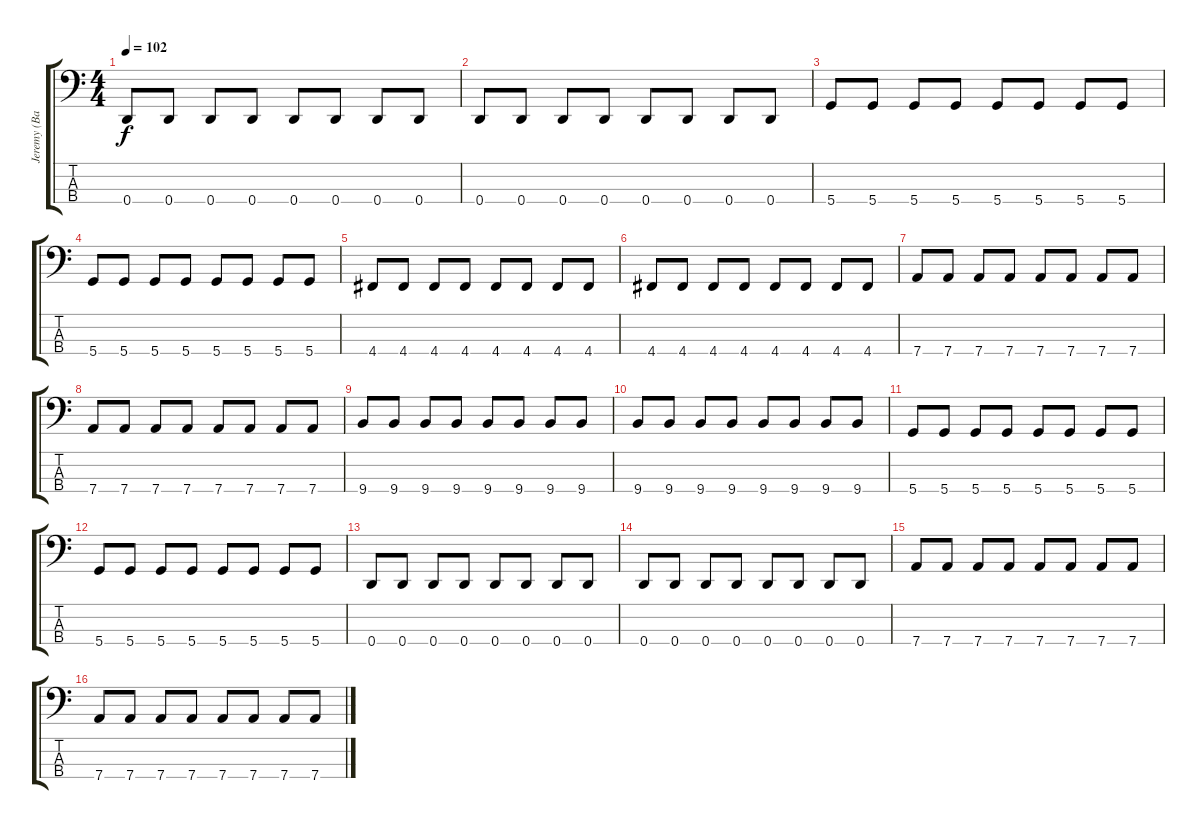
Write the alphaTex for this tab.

\track ("Jeremy (Bass)" "Jeremy (Ba") {instrument electricbasspick}
\staff {score tabs}
\tuning (G2 D2 A1 D1) {hide}
\ts (4 4)
\tempo 102
\clef f4
\ks c
0.4.8{dy f} 0.4.8 0.4.8 0.4.8 0.4.8 0.4.8 0.4.8 0.4.8 |
0.4.8 0.4.8 0.4.8 0.4.8 0.4.8 0.4.8 0.4.8 0.4.8 |
5.4.8 5.4.8 5.4.8 5.4.8 5.4.8 5.4.8 5.4.8 5.4.8 |
5.4.8 5.4.8 5.4.8 5.4.8 5.4.8 5.4.8 5.4.8 5.4.8 |
4.4.8 4.4.8 4.4.8 4.4.8 4.4.8 4.4.8 4.4.8 4.4.8 |
4.4.8 4.4.8 4.4.8 4.4.8 4.4.8 4.4.8 4.4.8 4.4.8 |
7.4.8 7.4.8 7.4.8 7.4.8 7.4.8 7.4.8 7.4.8 7.4.8 |
7.4.8 7.4.8 7.4.8 7.4.8 7.4.8 7.4.8 7.4.8 7.4.8 |
9.4.8 9.4.8 9.4.8 9.4.8 9.4.8 9.4.8 9.4.8 9.4.8 |
9.4.8 9.4.8 9.4.8 9.4.8 9.4.8 9.4.8 9.4.8 9.4.8 |
5.4.8 5.4.8 5.4.8 5.4.8 5.4.8 5.4.8 5.4.8 5.4.8 |
5.4.8 5.4.8 5.4.8 5.4.8 5.4.8 5.4.8 5.4.8 5.4.8 |
0.4.8 0.4.8 0.4.8 0.4.8 0.4.8 0.4.8 0.4.8 0.4.8 |
0.4.8 0.4.8 0.4.8 0.4.8 0.4.8 0.4.8 0.4.8 0.4.8 |
7.4.8 7.4.8 7.4.8 7.4.8 7.4.8 7.4.8 7.4.8 7.4.8 |
7.4.8 7.4.8 7.4.8 7.4.8 7.4.8 7.4.8 7.4.8 7.4.8
